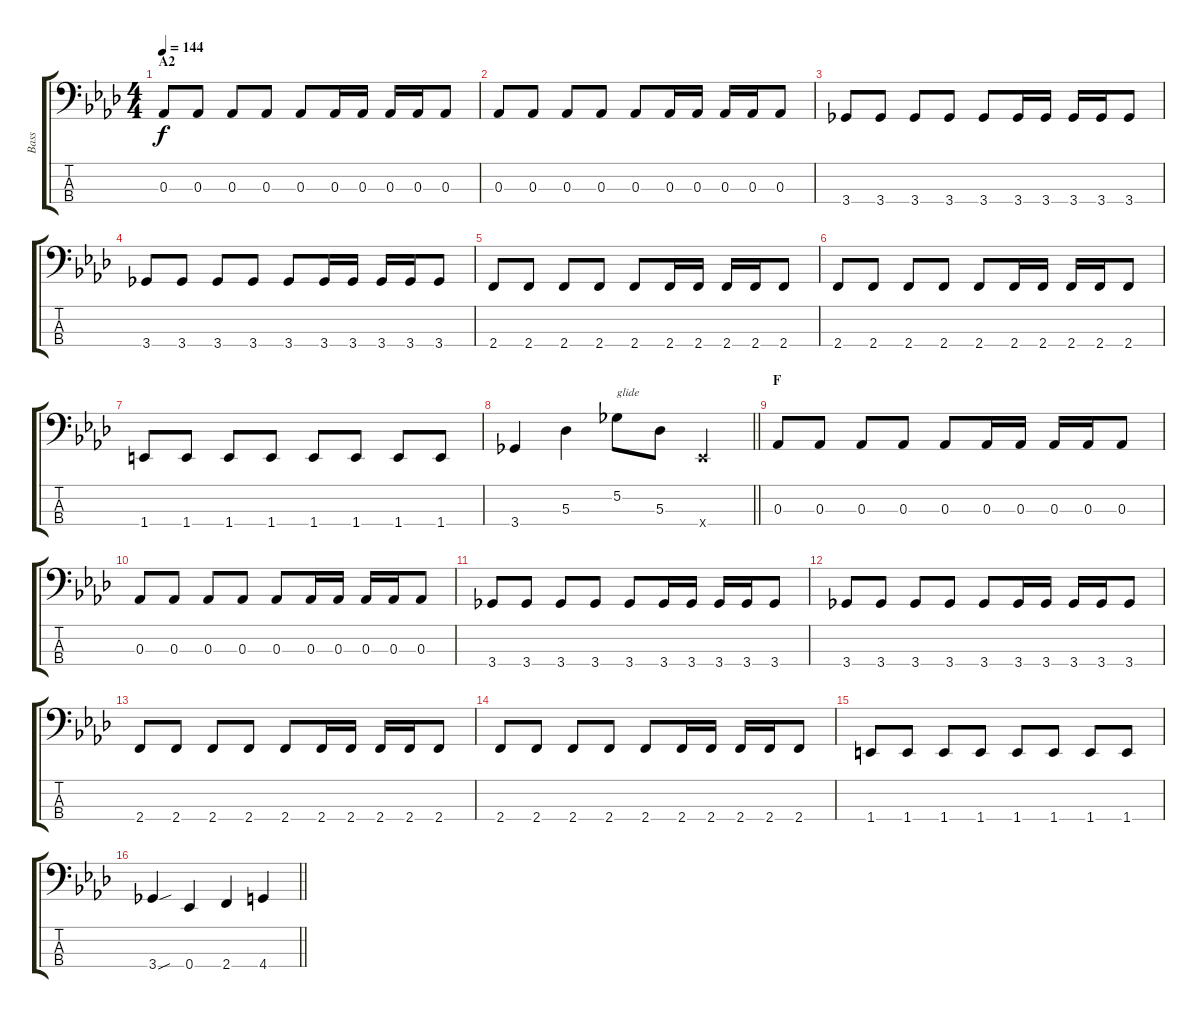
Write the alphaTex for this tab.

\track ("Bass" "Bass") {instrument electricbasspick}
\staff {score tabs}
\tuning (Gb2 Db2 Ab1 Eb1) {hide}
\ts (4 4)
\section ("" "A2")
\tempo 144
\clef f4
\ks ab
0.3.8{dy f} 0.3.8 0.3.8 0.3.8 0.3.8 0.3.16 0.3.16 0.3.16 0.3.16 0.3.8 |
0.3.8 0.3.8 0.3.8 0.3.8 0.3.8 0.3.16 0.3.16 0.3.16 0.3.16 0.3.8 |
3.4.8 3.4.8 3.4.8 3.4.8 3.4.8 3.4.16 3.4.16 3.4.16 3.4.16 3.4.8 |
3.4.8 3.4.8 3.4.8 3.4.8 3.4.8 3.4.16 3.4.16 3.4.16 3.4.16 3.4.8 |
2.4.8 2.4.8 2.4.8 2.4.8 2.4.8 2.4.16 2.4.16 2.4.16 2.4.16 2.4.8 |
2.4.8 2.4.8 2.4.8 2.4.8 2.4.8 2.4.16 2.4.16 2.4.16 2.4.16 2.4.8 |
1.4.8 1.4.8 1.4.8 1.4.8 1.4.8 1.4.8 1.4.8 1.4.8 |
\barLineRight lightlight
3.4.4 5.3.4 5.2.8{txt "glide"} 5.3.8 0.4{x}.4 |
\section ("" "F")
0.3.8 0.3.8 0.3.8 0.3.8 0.3.8 0.3.16 0.3.16 0.3.16 0.3.16 0.3.8 |
0.3.8 0.3.8 0.3.8 0.3.8 0.3.8 0.3.16 0.3.16 0.3.16 0.3.16 0.3.8 |
3.4.8 3.4.8 3.4.8 3.4.8 3.4.8 3.4.16 3.4.16 3.4.16 3.4.16 3.4.8 |
3.4.8 3.4.8 3.4.8 3.4.8 3.4.8 3.4.16 3.4.16 3.4.16 3.4.16 3.4.8 |
2.4.8 2.4.8 2.4.8 2.4.8 2.4.8 2.4.16 2.4.16 2.4.16 2.4.16 2.4.8 |
2.4.8 2.4.8 2.4.8 2.4.8 2.4.8 2.4.16 2.4.16 2.4.16 2.4.16 2.4.8 |
1.4.8 1.4.8 1.4.8 1.4.8 1.4.8 1.4.8 1.4.8 1.4.8 |
\barLineRight lightlight
3.4{sou}.4 0.4.4 2.4.4 4.4.4
